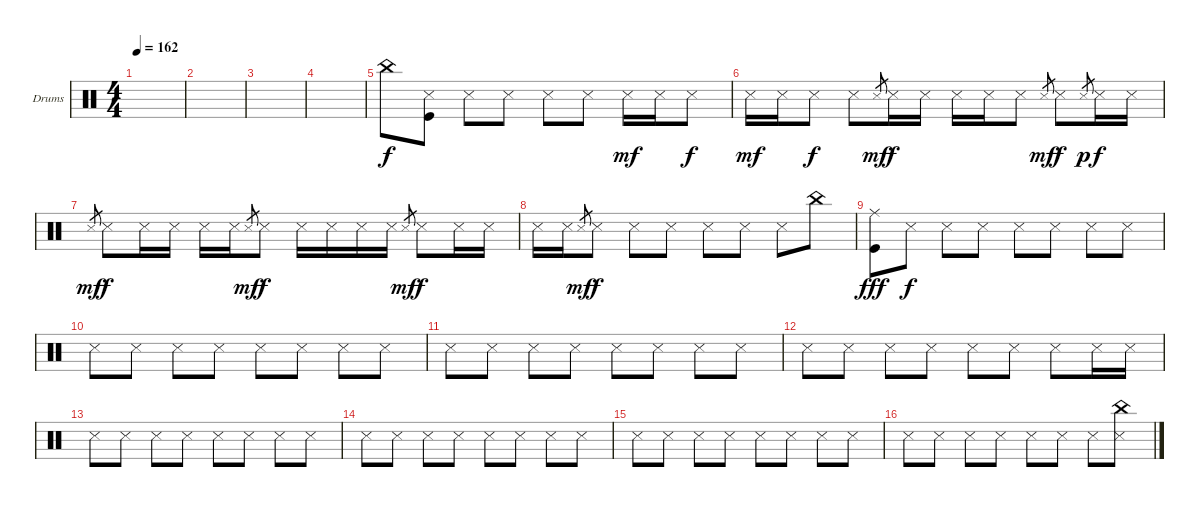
\defaultSystemsLayout 4
\bracketExtendMode groupsimilarinstruments
\firstSystemTrackNameOrientation horizontal
\otherSystemsTrackNameOrientation horizontal
\track ("Drums" "Drums") {instrument percussion}
\staff {score}
\articulation defaults
\ts (4 4)
\tempo 162
\clef neutral
\ks c
|
|
|
|
"China (hit)".8 ("Snare (side stick) 3" "Kick (hit)").8 "Snare (side stick) 3".8 "Snare (side stick) 3".8 "Snare (side stick) 3".8 "Snare (side stick) 3".8 "Snare (side stick) 3".16{dy mf} "Snare (side stick) 3".16 "Snare (side stick) 3".8{dy f} |
"Snare (side stick) 3".16{dy mf} "Snare (side stick) 3".16 "Snare (side stick) 3".8{dy f} "Snare (side stick) 3".8 "Snare (side stick) 3".8{gr dy mf} "Snare (side stick) 3".16{dy f} "Snare (side stick) 3".16 "Snare (side stick) 3".16 "Snare (side stick) 3".16 "Snare (side stick) 3".8 "Snare (side stick) 3".8{gr dy mf} "Snare (side stick) 3".8{dy f} "Snare (side stick) 3".8{gr dy p} "Snare (side stick) 3".16{dy f} "Snare (side stick) 3".16 |
"Snare (side stick) 3".8{gr dy mf} "Snare (side stick) 3".8{dy f} "Snare (side stick) 3".16 "Snare (side stick) 3".16 "Snare (side stick) 3".16 "Snare (side stick) 3".16 "Snare (side stick) 3".8{gr dy mf} "Snare (side stick) 3".8{dy f} "Snare (side stick) 3".16 "Snare (side stick) 3".16 "Snare (side stick) 3".16 "Snare (side stick) 3".16 "Snare (side stick) 3".8{gr dy mf} "Snare (side stick) 3".8{dy f} "Snare (side stick) 3".16 "Snare (side stick) 3".16 |
"Snare (side stick) 3".16 "Snare (side stick) 3".16 "Snare (side stick) 3".8{gr dy mf} "Snare (side stick) 3".8{dy f} "Snare (side stick) 3".8 "Snare (side stick) 3".8 "Snare (side stick) 3".8 "Snare (side stick) 3".8 "Snare (side stick) 3".8 "China (hit)".8 |
("Ride (middle)" "Kick (hit)").8{dy fff} "Snare (side stick) 3".8{dy f} "Snare (side stick) 3".8 "Snare (side stick) 3".8 "Snare (side stick) 3".8 "Snare (side stick) 3".8 "Snare (side stick) 3".8 "Snare (side stick) 3".8 |
"Snare (side stick) 3".8 "Snare (side stick) 3".8 "Snare (side stick) 3".8 "Snare (side stick) 3".8 "Snare (side stick) 3".8 "Snare (side stick) 3".8 "Snare (side stick) 3".8 "Snare (side stick) 3".8 |
"Snare (side stick) 3".8 "Snare (side stick) 3".8 "Snare (side stick) 3".8 "Snare (side stick) 3".8 "Snare (side stick) 3".8 "Snare (side stick) 3".8 "Snare (side stick) 3".8 "Snare (side stick) 3".8 |
"Snare (side stick) 3".8 "Snare (side stick) 3".8 "Snare (side stick) 3".8 "Snare (side stick) 3".8 "Snare (side stick) 3".8 "Snare (side stick) 3".8 "Snare (side stick) 3".8 "Snare (side stick) 3".16 "Snare (side stick) 3".16 |
"Snare (side stick) 3".8 "Snare (side stick) 3".8 "Snare (side stick) 3".8 "Snare (side stick) 3".8 "Snare (side stick) 3".8 "Snare (side stick) 3".8 "Snare (side stick) 3".8 "Snare (side stick) 3".8 |
"Snare (side stick) 3".8 "Snare (side stick) 3".8 "Snare (side stick) 3".8 "Snare (side stick) 3".8 "Snare (side stick) 3".8 "Snare (side stick) 3".8 "Snare (side stick) 3".8 "Snare (side stick) 3".8 |
"Snare (side stick) 3".8 "Snare (side stick) 3".8 "Snare (side stick) 3".8 "Snare (side stick) 3".8 "Snare (side stick) 3".8 "Snare (side stick) 3".8 "Snare (side stick) 3".8 "Snare (side stick) 3".8 |
"Snare (side stick) 3".8 "Snare (side stick) 3".8 "Snare (side stick) 3".8 "Snare (side stick) 3".8 "Snare (side stick) 3".8 "Snare (side stick) 3".8 "Snare (side stick) 3".8 ("China (hit)" "Snare (side stick) 3").8
